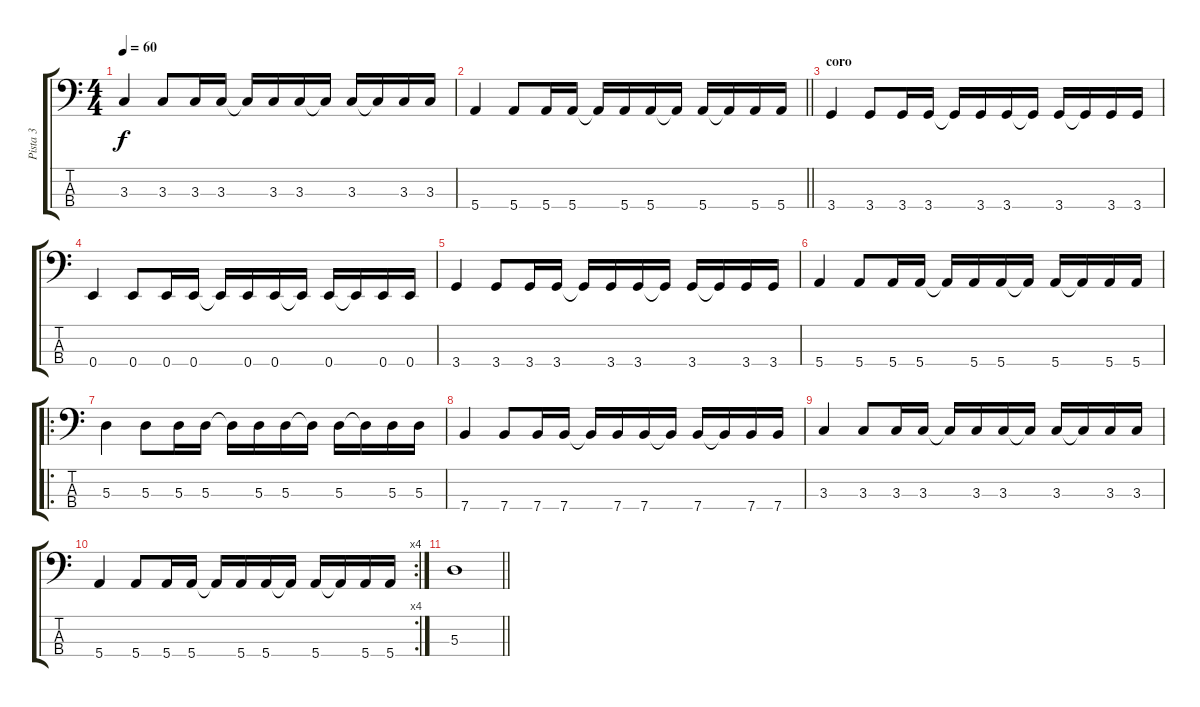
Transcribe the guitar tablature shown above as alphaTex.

\track ("Pista 3" "Pista 3") {instrument electricbassfinger}
\staff {score tabs}
\tuning (G2 D2 A1 E1) {hide}
\ts (4 4)
\tempo 60
\clef f4
\ks c
3.3.4{dy f} 3.3.8 3.3.16 3.3.16 3.3{t}.16 3.3.16 3.3.16 3.3{t}.16 3.3.16 3.3{t}.16 3.3.16 3.3.16 |
\barLineRight lightlight
5.4.4 5.4.8 5.4.16 5.4.16 5.4{t}.16 5.4.16 5.4.16 5.4{t}.16 5.4.16 5.4{t}.16 5.4.16 5.4.16 |
\section ("" "coro")
3.4.4 3.4.8 3.4.16 3.4.16 3.4{t}.16 3.4.16 3.4.16 3.4{t}.16 3.4.16 3.4{t}.16 3.4.16 3.4.16 |
0.4.4 0.4.8 0.4.16 0.4.16 0.4{t}.16 0.4.16 0.4.16 0.4{t}.16 0.4.16 0.4{t}.16 0.4.16 0.4.16 |
3.4.4 3.4.8 3.4.16 3.4.16 3.4{t}.16 3.4.16 3.4.16 3.4{t}.16 3.4.16 3.4{t}.16 3.4.16 3.4.16 |
5.4.4 5.4.8 5.4.16 5.4.16 5.4{t}.16 5.4.16 5.4.16 5.4{t}.16 5.4.16 5.4{t}.16 5.4.16 5.4.16 |
\ro
5.3.4 5.3.8 5.3.16 5.3.16 5.3{t}.16 5.3.16 5.3.16 5.3{t}.16 5.3.16 5.3{t}.16 5.3.16 5.3.16 |
7.4.4 7.4.8 7.4.16 7.4.16 7.4{t}.16 7.4.16 7.4.16 7.4{t}.16 7.4.16 7.4{t}.16 7.4.16 7.4.16 |
3.3.4 3.3.8 3.3.16 3.3.16 3.3{t}.16 3.3.16 3.3.16 3.3{t}.16 3.3.16 3.3{t}.16 3.3.16 3.3.16 |
\rc 4
5.4.4 5.4.8 5.4.16 5.4.16 5.4{t}.16 5.4.16 5.4.16 5.4{t}.16 5.4.16 5.4{t}.16 5.4.16 5.4.16 |
\barLineRight lightlight
5.3.1
